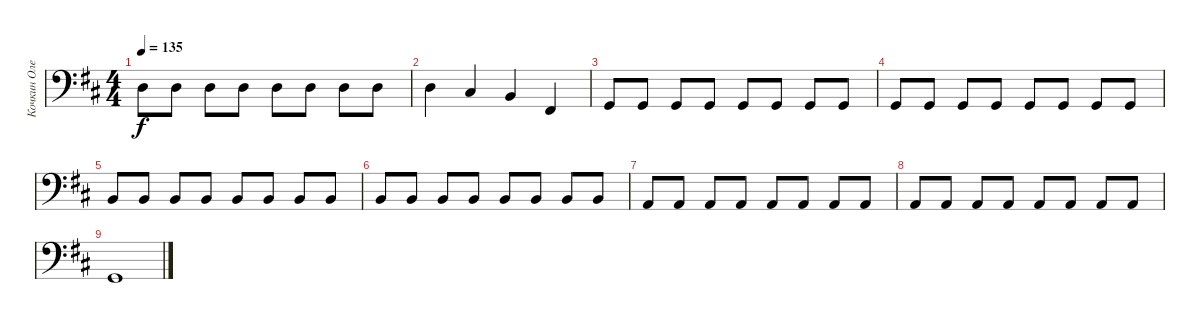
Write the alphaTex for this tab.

\track ("Кочкин Олег" "Кочкин Оле") {instrument electricbassfinger}
\staff {score}
\tuning (G2 D2 A1 E1) {hide}
\ts (4 4)
\tempo 135
\clef f4
\ks d
0.2.8{dy f} 0.2.8 0.2.8 0.2.8 0.2.8 0.2.8 0.2.8 0.2.8 |
0.2.4 4.3.4 2.3.4 2.4.4 |
3.4.8 3.4.8 3.4.8 3.4.8 3.4.8 3.4.8 3.4.8 3.4.8 |
3.4.8 3.4.8 3.4.8 3.4.8 3.4.8 3.4.8 3.4.8 3.4.8 |
2.3.8 2.3.8 2.3.8 2.3.8 2.3.8 2.3.8 2.3.8 2.3.8 |
2.3.8 2.3.8 2.3.8 2.3.8 2.3.8 2.3.8 2.3.8 2.3.8 |
0.3.8 0.3.8 0.3.8 0.3.8 0.3.8 0.3.8 0.3.8 0.3.8 |
0.3.8 0.3.8 0.3.8 0.3.8 0.3.8 0.3.8 0.3.8 0.3.8 |
3.4.1
